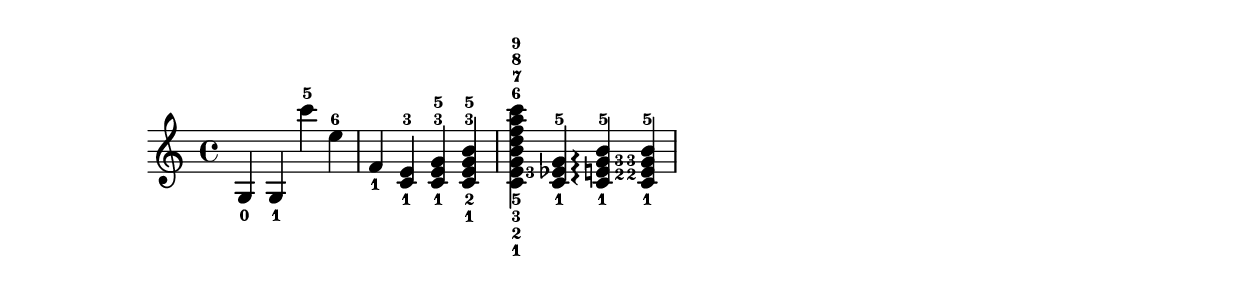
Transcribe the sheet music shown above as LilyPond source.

#(ly:set-option 'old-relative)
\version "1.9.1"
\header {

texidoc = "With the new chord syntax it's possible to associate
fingerings uniquely with notes. This makes horizontal fingering much
easier to process."

}
    \paper { raggedright= ##t }


\score {
    \notes \relative c'{
	<<g_0>> 4
	<<g_1>> 4
	<<c''^5>> 4
	<<e,^6>> 4
	<<f,_1>> 4
 	<< c-1 e-3>> 4
	<<c-1 e-3 g-5 >> 4
	<<c-1 e-2 g-3 b-5 >> 4
	<<c-1 e-2 g-3 b-5 d-6 f-7 a-8 c-9 >> 4	
	\property Voice.fingerHorizontalDirection = #LEFT
	<< c-1  es-3 g-5 >> 4
	\property Voice.fingerHorizontalDirection = #RIGHT
	<< c-1  e-2 g-3 b-5 >> 4\arpeggio
	\property Voice.fingerHorizontalDirection = #LEFT
	<< c_1  e-2 g-3 b^5 >> 4
	
}

}




